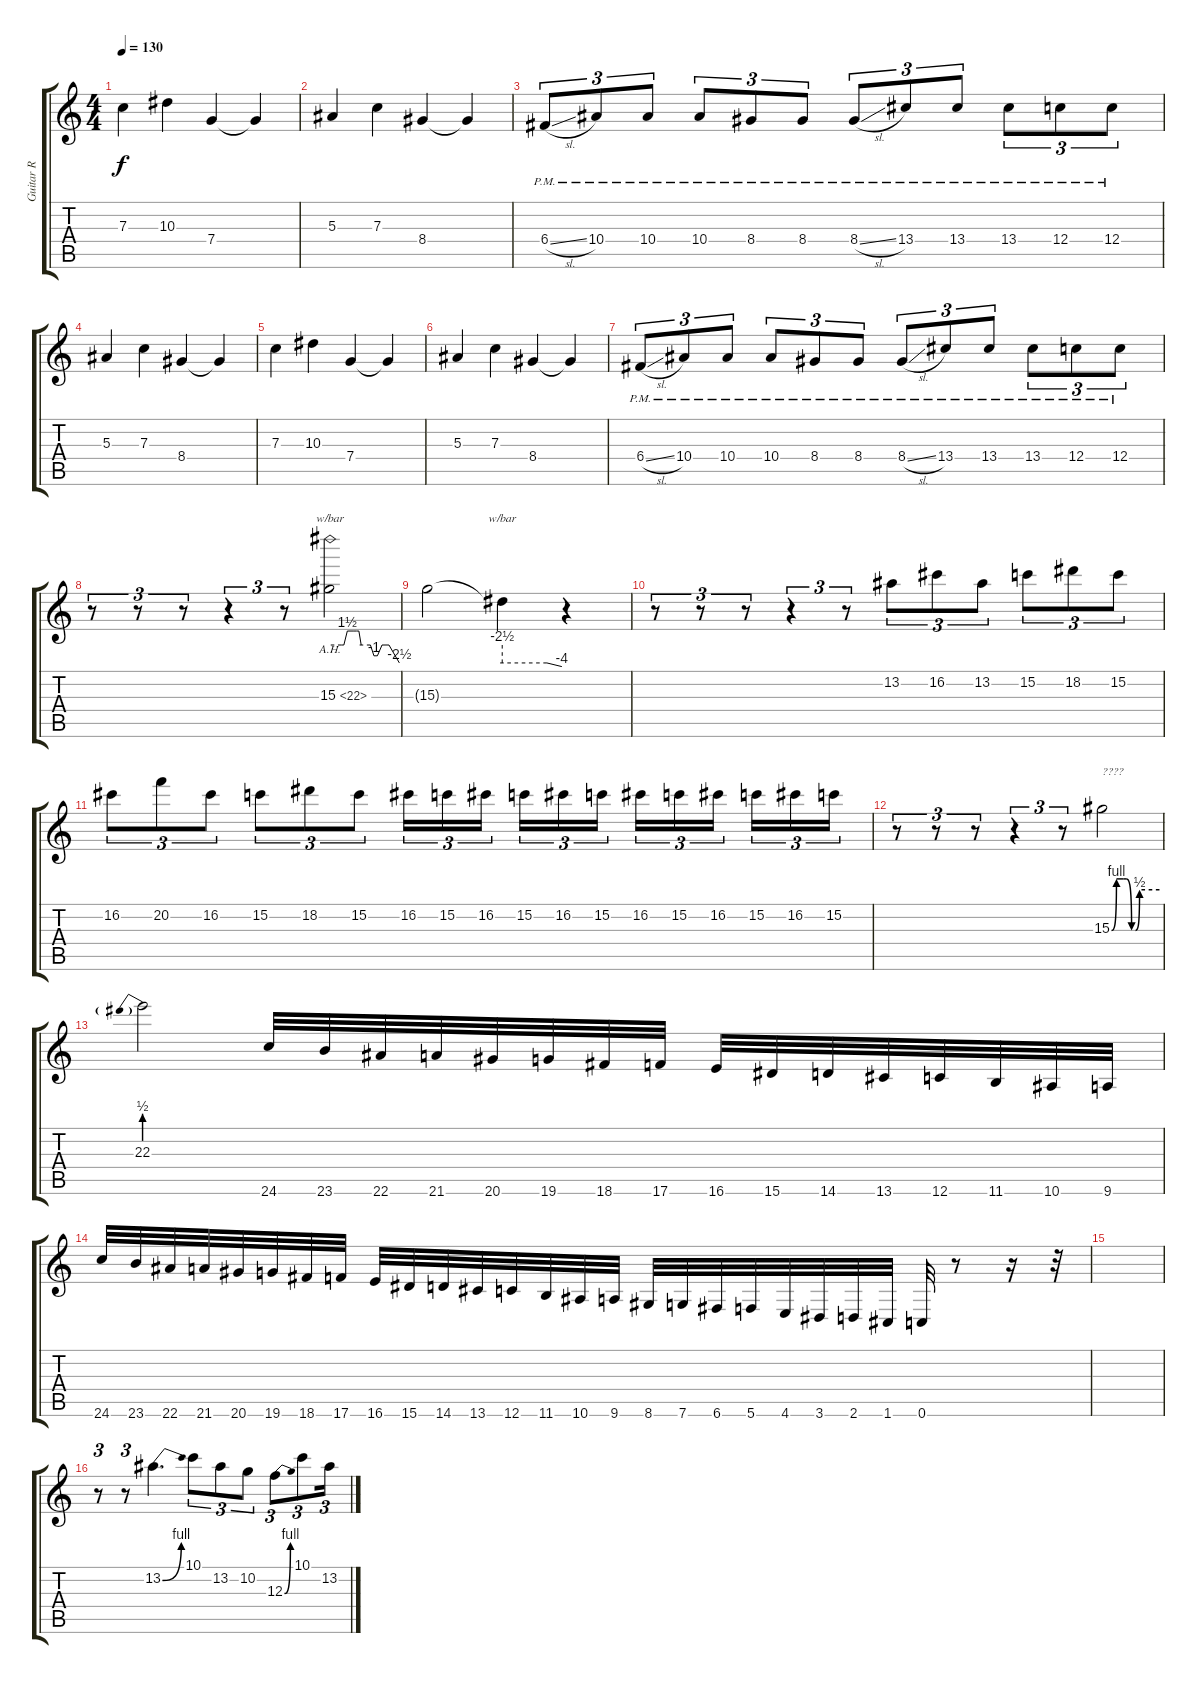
\track ("Guitar R" "Guitar R") {instrument distortionguitar}
\staff {score tabs}
\tuning (D4 A3 F3 C3 G2 C2) {hide}
\ts (4 4)
\tempo 130
\clef g2
\ks c
7.3.4{dy f} 10.3.4 7.4.4 7.4{t}.4 |
5.3.4 7.3.4 8.4.4 8.4{t}.4 |
6.4{sl pm}.8{tu (3 2)} 10.4{pm}.8{tu (3 2)} 10.4{pm}.8{tu (3 2)} 10.4{pm}.8{tu (3 2)} 8.4{pm}.8{tu (3 2)} 8.4{pm}.8{tu (3 2)} 8.4{sl pm}.8{tu (3 2)} 13.4{pm}.8{tu (3 2)} 13.4{pm}.8{tu (3 2)} 13.4{pm}.8{tu (3 2)} 12.4{pm}.8{tu (3 2)} 12.4{pm}.8{tu (3 2)} |
5.3.4 7.3.4 8.4.4 8.4{t}.4 |
7.3.4 10.3.4 7.4.4 7.4{t}.4 |
5.3.4 7.3.4 8.4.4 8.4{t}.4 |
6.4{sl pm}.8{tu (3 2)} 10.4{pm}.8{tu (3 2)} 10.4{pm}.8{tu (3 2)} 10.4{pm}.8{tu (3 2)} 8.4{pm}.8{tu (3 2)} 8.4{pm}.8{tu (3 2)} 8.4{sl pm}.8{tu (3 2)} 13.4{pm}.8{tu (3 2)} 13.4{pm}.8{tu (3 2)} 13.4{pm}.8{tu (3 2)} 12.4{pm}.8{tu (3 2)} 12.4{pm}.8{tu (3 2)} |
r.8{tu (3 2)} r.8{tu (3 2)} r.8{tu (3 2)} r.4{tu (3 2)} r.8{tu (3 2)} 15.3{ah 7}.2{tbe (custom default 0 0 10 0 12 0 15 6 20 6 23 6 25 6 27 0 35 0 38 -4 41 -4 45 0 51 0 60 -10)} |
15.3{t}.2 15.3{t}.4{tbe (custom default 0 -10 45 -10 60 -16)} r.4 |
r.8{tu (3 2)} r.8{tu (3 2)} r.8{tu (3 2)} r.4{tu (3 2)} r.8{tu (3 2)} 13.2.8{tu (3 2)} 16.2.8{tu (3 2)} 13.2.8{tu (3 2)} 15.2.8{tu (3 2)} 18.2.8{tu (3 2)} 15.2.8{tu (3 2)} |
16.2.8{tu (3 2)} 20.2.8{tu (3 2)} 16.2.8{tu (3 2)} 15.2.8{tu (3 2)} 18.2.8{tu (3 2)} 15.2.8{tu (3 2)} 16.2.16{tu (3 2)} 15.2.16{tu (3 2)} 16.2.16{tu (3 2) beam splitsecondary} 15.2.16{tu (3 2)} 16.2.16{tu (3 2)} 15.2.16{tu (3 2)} 16.2.16{tu (3 2)} 15.2.16{tu (3 2)} 16.2.16{tu (3 2) beam splitsecondary} 15.2.16{tu (3 2)} 16.2.16{tu (3 2)} 15.2.16{tu (3 2)} |
r.8{tu (3 2)} r.8{tu (3 2)} r.8{tu (3 2)} r.4{tu (3 2)} r.8{tu (3 2)} 15.3{be (custom 0 0 6 4 15 4 18 4 25 0 30 0 35 2 60 2)}.2{txt "????"} |
22.3{be (prebend 0 2 60 2)}.2 24.6.32{instrument guitarfretnoise} 23.6.32 22.6.32 21.6.32 20.6.32 19.6.32 18.6.32 17.6.32 16.6.32 15.6.32 14.6.32 13.6.32 12.6.32 11.6.32 10.6.32 9.6.32 |
24.6.32{instrument guitarfretnoise} 23.6.32 22.6.32 21.6.32 20.6.32 19.6.32 18.6.32 17.6.32 16.6.32 15.6.32 14.6.32 13.6.32 12.6.32 11.6.32 10.6.32 9.6.32 8.6.32 7.6.32 6.6.32 5.6.32 4.6.32 3.6.32 2.6.32 1.6.32 0.6.32 r.8 r.16 r.32{instrument distortionguitar} |
|
r.8{tu (3 2)} r.8{tu (3 2)} 13.2{be (bend 0 0 60 4)}.4{d} 10.1.8{tu (3 2)} 13.2.8{tu (3 2)} 10.2.8{tu (3 2)} 12.3{be (bend 0 0 60 4)}.8{tu (3 2)} 10.1.8{tu (3 2)} 13.2.16{tu (3 2)}
